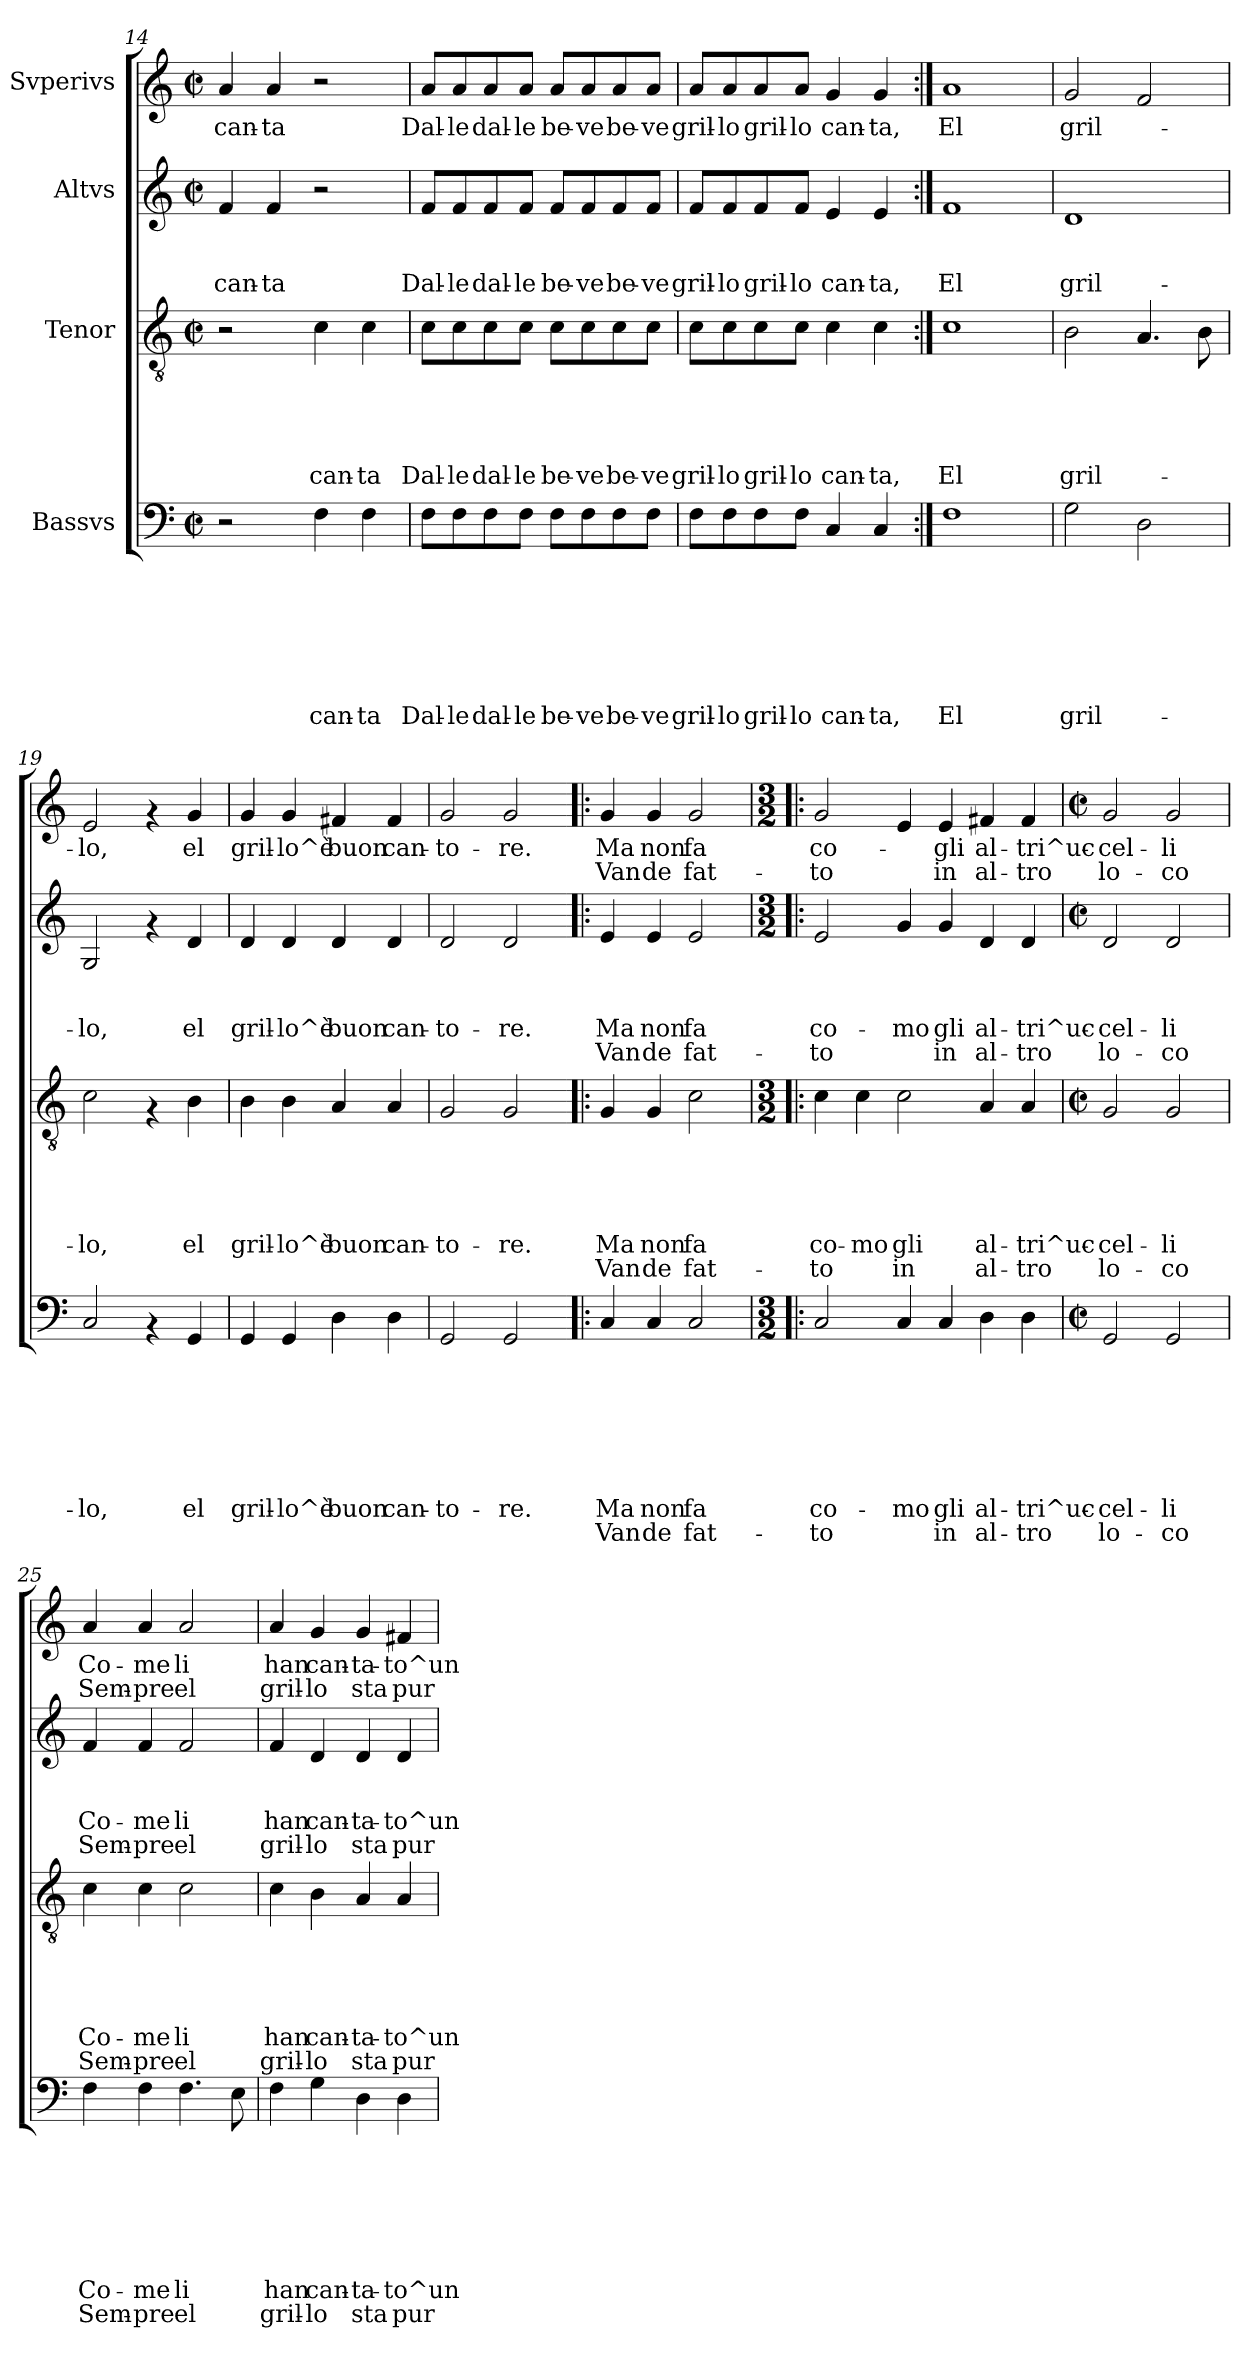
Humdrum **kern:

**kern	**text	**text	**text	**text	**text	**text	**text	**text	**kern	**text	**text	**text	**text	**text	**text	**kern	**text	**text	**text	**text	**kern	**text	**text
*part4	*part4	*part4	*part4	*part4	*part4	*part4	*part4	*part4	*part3	*part3	*part3	*part3	*part3	*part3	*part3	*part2	*part2	*part2	*part2	*part2	*part1	*part1	*part1
*staff4	*staff4	*staff4	*staff4	*staff4	*staff4	*staff4	*staff4	*staff4	*staff3	*staff3	*staff3	*staff3	*staff3	*staff3	*staff3	*staff2	*staff2	*staff2	*staff2	*staff2	*staff1	*staff1	*staff1
*I"Bassvs	*	*	*	*	*	*	*	*	*I"Tenor	*	*	*	*	*	*	*I"Altvs	*	*	*	*	*I"Svperivs	*	*
*clefF4	*	*	*	*	*	*	*	*	*clefGv2	*	*	*	*	*	*	*clefG2	*	*	*	*	*clefG2	*	*
*k[]	*	*	*	*	*	*	*	*	*k[]	*	*	*	*	*	*	*k[]	*	*	*	*	*k[]	*	*
*C:	*	*	*	*	*	*	*	*	*C:	*	*	*	*	*	*	*C:	*	*	*	*	*C:	*	*
*M2/2	*	*	*	*	*	*	*	*	*M2/2	*	*	*	*	*	*	*M2/2	*	*	*	*	*M2/2	*	*
*met(c|)	*	*	*	*	*	*	*	*	*met(c|)	*	*	*	*	*	*	*met(c|)	*	*	*	*	*met(c|)	*	*
=14	=14	=14	=14	=14	=14	=14	=14	=14	=14	=14	=14	=14	=14	=14	=14	=14	=14	=14	=14	=14	=14	=14	=14
!	!	!	!	!	!	!	!	!	!	!	!	!	!	!	!	!	!	!	!LO:LY:b	!	!	!LO:LY:b	!
2r	.	.	.	.	.	.	.	.	2r	.	.	.	.	.	.	4f/	.	.	can-	.	4a/	can-	.
!	!	!	!	!	!	!	!	!	!	!	!	!	!	!	!	!	!	!	!LO:LY:b	!	!	!LO:LY:b	!
.	.	.	.	.	.	.	.	.	.	.	.	.	.	.	.	4f/	.	.	-ta	.	4a/	-ta	.
!	!	!	!	!	!	!	!LO:LY:b	!	!	!	!	!	!	!LO:LY:b	!	!	!	!	!	!	!	!	!
4F\	.	.	.	.	.	.	can-	.	4c\	.	.	.	.	can-	.	2r	.	.	.	.	2r	.	.
!	!	!	!	!	!	!	!LO:LY:b	!	!	!	!	!	!	!LO:LY:b	!	!	!	!	!	!	!	!	!
4F\	.	.	.	.	.	.	-ta	.	4c\	.	.	.	.	-ta	.	.	.	.	.	.	.	.	.
=15	=15	=15	=15	=15	=15	=15	=15	=15	=15	=15	=15	=15	=15	=15	=15	=15	=15	=15	=15	=15	=15	=15	=15
!	!	!	!	!	!	!	!LO:LY:b	!	!	!	!	!	!	!LO:LY:b	!	!	!	!	!LO:LY:b	!	!	!LO:LY:b	!
8F\L	.	.	.	.	.	.	Dal-	.	8c\L	.	.	.	.	Dal-	.	8f/L	.	.	Dal-	.	8a/L	Dal-	.
!	!	!	!	!	!	!	!LO:LY:b	!	!	!	!	!	!	!LO:LY:b	!	!	!	!	!LO:LY:b	!	!	!LO:LY:b	!
8F\	.	.	.	.	.	.	-le	.	8c\	.	.	.	.	-le	.	8f/	.	.	-le	.	8a/	-le	.
!	!	!	!	!	!	!	!LO:LY:b	!	!	!	!	!	!	!LO:LY:b	!	!	!	!	!LO:LY:b	!	!	!LO:LY:b	!
8F\	.	.	.	.	.	.	dal-	.	8c\	.	.	.	.	dal-	.	8f/	.	.	dal-	.	8a/	dal-	.
!	!	!	!	!	!	!	!LO:LY:b	!	!	!	!	!	!	!LO:LY:b	!	!	!	!	!LO:LY:b	!	!	!LO:LY:b	!
8F\J	.	.	.	.	.	.	-le	.	8c\J	.	.	.	.	-le	.	8f/J	.	.	-le	.	8a/J	-le	.
!	!	!	!	!	!	!	!LO:LY:b	!	!	!	!	!	!	!LO:LY:b	!	!	!	!	!LO:LY:b	!	!	!LO:LY:b	!
8F\L	.	.	.	.	.	.	be-	.	8c\L	.	.	.	.	be-	.	8f/L	.	.	be-	.	8a/L	be-	.
!	!	!	!	!	!	!	!LO:LY:b	!	!	!	!	!	!	!LO:LY:b	!	!	!	!	!LO:LY:b	!	!	!LO:LY:b	!
8F\	.	.	.	.	.	.	-ve	.	8c\	.	.	.	.	-ve	.	8f/	.	.	-ve	.	8a/	-ve	.
!	!	!	!	!	!	!	!LO:LY:b	!	!	!	!	!	!	!LO:LY:b	!	!	!	!	!LO:LY:b	!	!	!LO:LY:b	!
8F\	.	.	.	.	.	.	be-	.	8c\	.	.	.	.	be-	.	8f/	.	.	be-	.	8a/	be-	.
!	!	!	!	!	!	!	!LO:LY:b	!	!	!	!	!	!	!LO:LY:b	!	!	!	!	!LO:LY:b	!	!	!LO:LY:b	!
8F\J	.	.	.	.	.	.	-ve	.	8c\J	.	.	.	.	-ve	.	8f/J	.	.	-ve	.	8a/J	-ve	.
=16	=16	=16	=16	=16	=16	=16	=16	=16	=16	=16	=16	=16	=16	=16	=16	=16	=16	=16	=16	=16	=16	=16	=16
!	!	!	!	!	!	!	!LO:LY:b	!	!	!	!	!	!	!LO:LY:b	!	!	!	!	!LO:LY:b	!	!	!LO:LY:b	!
8F\L	.	.	.	.	.	.	gril-	.	8c\L	.	.	.	.	gril-	.	8f/L	.	.	gril-	.	8a/L	gril-	.
!	!	!	!	!	!	!	!LO:LY:b	!	!	!	!	!	!	!LO:LY:b	!	!	!	!	!LO:LY:b	!	!	!LO:LY:b	!
8F\	.	.	.	.	.	.	-lo	.	8c\	.	.	.	.	-lo	.	8f/	.	.	-lo	.	8a/	-lo	.
!	!	!	!	!	!	!	!LO:LY:b	!	!	!	!	!	!	!LO:LY:b	!	!	!	!	!LO:LY:b	!	!	!LO:LY:b	!
8F\	.	.	.	.	.	.	gril-	.	8c\	.	.	.	.	gril-	.	8f/	.	.	gril-	.	8a/	gril-	.
!	!	!	!	!	!	!	!LO:LY:b	!	!	!	!	!	!	!LO:LY:b	!	!	!	!	!LO:LY:b	!	!	!LO:LY:b	!
8F\J	.	.	.	.	.	.	-lo	.	8c\J	.	.	.	.	-lo	.	8f/J	.	.	-lo	.	8a/J	-lo	.
!	!	!	!	!	!	!	!LO:LY:b	!	!	!	!	!	!	!LO:LY:b	!	!	!	!	!LO:LY:b	!	!	!LO:LY:b	!
4C/	.	.	.	.	.	.	can-	.	4c\	.	.	.	.	can-	.	4e/	.	.	can-	.	4g/	can-	.
!	!	!	!	!	!	!	!LO:LY:b	!	!	!	!	!	!	!LO:LY:b	!	!	!	!	!LO:LY:b	!	!	!LO:LY:b	!
4C/	.	.	.	.	.	.	-ta,	.	4c\	.	.	.	.	-ta,	.	4e/	.	.	-ta,	.	4g/	-ta,	.
=17:|!	=17:|!	=17:|!	=17:|!	=17:|!	=17:|!	=17:|!	=17:|!	=17:|!	=17:|!	=17:|!	=17:|!	=17:|!	=17:|!	=17:|!	=17:|!	=17:|!	=17:|!	=17:|!	=17:|!	=17:|!	=17:|!	=17:|!	=17:|!
!	!	!	!	!	!	!	!LO:LY:b	!	!	!	!	!	!	!LO:LY:b	!	!	!	!	!LO:LY:b	!	!	!LO:LY:b	!
1F	.	.	.	.	.	.	El	.	1c	.	.	.	.	El	.	1f	.	.	El	.	1a	El	.
=18	=18	=18	=18	=18	=18	=18	=18	=18	=18	=18	=18	=18	=18	=18	=18	=18	=18	=18	=18	=18	=18	=18	=18
!	!	!	!	!	!	!	!LO:LY:b	!	!	!	!	!	!	!LO:LY:b	!	!	!	!	!LO:LY:b	!	!	!LO:LY:b	!
2G\	.	.	.	.	.	.	gril-	.	2B\	.	.	.	.	gril-	.	1d	.	.	gril-	.	2g/	gril-	.
2D\	.	.	.	.	.	.	.	.	4.A/	.	.	.	.	.	.	.	.	.	.	.	2f/	.	.
.	.	.	.	.	.	.	.	.	8B\	.	.	.	.	.	.	.	.	.	.	.	.	.	.
!!LO:PB:g=z
=19	=19	=19	=19	=19	=19	=19	=19	=19	=19	=19	=19	=19	=19	=19	=19	=19	=19	=19	=19	=19	=19	=19	=19
!	!	!	!	!	!	!	!LO:LY:b	!	!	!	!	!	!	!LO:LY:b	!	!	!	!	!LO:LY:b	!	!	!LO:LY:b	!
2C/	.	.	.	.	.	.	-lo,	.	2c\	.	.	.	.	-lo,	.	2G/	.	.	-lo,	.	2e/	-lo,	.
4rAA	.	.	.	.	.	.	.	.	4rF	.	.	.	.	.	.	4rf	.	.	.	.	4rf	.	.
!	!	!	!	!	!	!	!LO:LY:b	!	!	!	!	!	!	!LO:LY:b	!	!	!	!	!LO:LY:b	!	!	!LO:LY:b	!
4GG/	.	.	.	.	.	.	el	.	4B\	.	.	.	.	el	.	4d/	.	.	el	.	4g/	el	.
=20	=20	=20	=20	=20	=20	=20	=20	=20	=20	=20	=20	=20	=20	=20	=20	=20	=20	=20	=20	=20	=20	=20	=20
!	!	!	!	!	!	!	!LO:LY:b	!	!	!	!	!	!	!LO:LY:b	!	!	!	!	!LO:LY:b	!	!	!LO:LY:b	!
4GG/	.	.	.	.	.	.	gril-	.	4B\	.	.	.	.	gril-	.	4d/	.	.	gril-	.	4g/	gril-	.
!	!	!	!	!	!	!	!LO:LY:b	!	!	!	!	!	!	!LO:LY:b	!	!	!	!	!LO:LY:b	!	!	!LO:LY:b	!
4GG/	.	.	.	.	.	.	-lo^è	.	4B\	.	.	.	.	-lo^è	.	4d/	.	.	-lo^è	.	4g/	-lo^è	.
!	!	!	!	!	!	!	!LO:LY:b	!	!	!	!	!	!	!LO:LY:b	!	!	!	!	!LO:LY:b	!	!	!LO:LY:b	!
4D\	.	.	.	.	.	.	buon	.	4A/	.	.	.	.	buon	.	4d/	.	.	buon	.	4f#X/	buon	.
!	!	!	!	!	!	!	!LO:LY:b	!	!	!	!	!	!	!LO:LY:b	!	!	!	!	!LO:LY:b	!	!	!LO:LY:b	!
4D\	.	.	.	.	.	.	can-	.	4A/	.	.	.	.	can-	.	4d/	.	.	can-	.	4f#/	can-	.
=21	=21	=21	=21	=21	=21	=21	=21	=21	=21	=21	=21	=21	=21	=21	=21	=21	=21	=21	=21	=21	=21	=21	=21
!	!	!	!	!	!	!	!LO:LY:b	!	!	!	!	!	!	!LO:LY:b	!	!	!	!	!LO:LY:b	!	!	!LO:LY:b	!
2GG/	.	.	.	.	.	.	-to-	.	2G/	.	.	.	.	-to-	.	2d/	.	.	-to-	.	2g/	-to-	.
!	!	!	!	!	!	!	!LO:LY:b	!	!	!	!	!	!	!LO:LY:b	!	!	!	!	!LO:LY:b	!	!	!LO:LY:b	!
2GG/	.	.	.	.	.	.	-re.	.	2G/	.	.	.	.	-re.	.	2d/	.	.	-re.	.	2g/	-re.	.
=22!:	=22!:	=22!:	=22!:	=22!:	=22!:	=22!:	=22!:	=22!:	=22!:	=22!:	=22!:	=22!:	=22!:	=22!:	=22!:	=22!:	=22!:	=22!:	=22!:	=22!:	=22!:	=22!:	=22!:
!	!	!	!	!	!	!	!LO:LY:b	!LO:LY:b	!	!	!	!	!	!LO:LY:b	!LO:LY:b	!	!	!	!LO:LY:b	!LO:LY:b	!	!LO:LY:b	!LO:LY:b
4C/	.	.	.	.	.	.	Ma	Van	4G/	.	.	.	.	Ma	Van	4e/	.	.	Ma	Van	4g/	Ma	Van
!	!	!	!	!	!	!	!LO:LY:b	!LO:LY:b	!	!	!	!	!	!LO:LY:b	!LO:LY:b	!	!	!	!LO:LY:b	!LO:LY:b	!	!LO:LY:b	!LO:LY:b
4C/	.	.	.	.	.	.	non	de	4G/	.	.	.	.	non	de	4e/	.	.	non	de	4g/	non	de
!	!	!	!	!	!	!	!LO:LY:b	!LO:LY:b	!	!	!	!	!	!LO:LY:b	!LO:LY:b	!	!	!	!LO:LY:b	!LO:LY:b	!	!LO:LY:b	!LO:LY:b
2C/	.	.	.	.	.	.	fa	fat-	2c\	.	.	.	.	fa	fat-	2e/	.	.	fa	fat-	2g/	fa	fat-
=23	=23	=23	=23	=23	=23	=23	=23	=23	=23	=23	=23	=23	=23	=23	=23	=23	=23	=23	=23	=23	=23	=23	=23
*M3/2	*	*	*	*	*	*	*	*	*M3/2	*	*	*	*	*	*	*M3/2	*	*	*	*	*M3/2	*	*
!	!	!	!	!	!	!	!LO:LY:b	!LO:LY:b	!	!	!	!	!	!LO:LY:b	!LO:LY:b	!	!	!	!LO:LY:b	!LO:LY:b	!	!LO:LY:b	!LO:LY:b
2C/	.	.	.	.	.	.	co-	-to	4c\	.	.	.	.	co-	-to	2e/	.	.	co-	-to	2g/	co-	-to
!	!	!	!	!	!	!	!	!	!	!	!	!	!	!LO:LY:b	!	!	!	!	!	!	!	!	!
.	.	.	.	.	.	.	.	.	4c\	.	.	.	.	-mo	.	.	.	.	.	.	.	.	.
!	!	!	!	!	!	!	!LO:LY:b	!	!	!	!	!	!	!LO:LY:b	!LO:LY:b	!	!	!	!LO:LY:b	!	!	!	!
4C/	.	.	.	.	.	.	-mo	.	2c\	.	.	.	.	gli	in	4g/	.	.	-mo	.	4e/	.	.
!	!	!	!	!	!	!	!LO:LY:b	!LO:LY:b	!	!	!	!	!	!	!	!	!	!	!LO:LY:b	!LO:LY:b	!	!LO:LY:b	!LO:LY:b
4C/	.	.	.	.	.	.	gli	in	.	.	.	.	.	.	.	4g/	.	.	gli	in	4e/	gli	in
!	!	!	!	!	!	!	!LO:LY:b	!LO:LY:b	!	!	!	!	!	!LO:LY:b	!LO:LY:b	!	!	!	!LO:LY:b	!LO:LY:b	!	!LO:LY:b	!LO:LY:b
4D\	.	.	.	.	.	.	al-	al-	4A/	.	.	.	.	al-	al-	4d/	.	.	al-	al-	4f#X/	al-	al-
!	!	!	!	!	!	!	!LO:LY:b	!LO:LY:b	!	!	!	!	!	!LO:LY:b	!LO:LY:b	!	!	!	!LO:LY:b	!LO:LY:b	!	!LO:LY:b	!LO:LY:b
4D\	.	.	.	.	.	.	-tri^uc-	-tro	4A/	.	.	.	.	-tri^uc-	-tro	4d/	.	.	-tri^uc-	-tro	4f#/	-tri^uc-	-tro
=24	=24	=24	=24	=24	=24	=24	=24	=24	=24	=24	=24	=24	=24	=24	=24	=24	=24	=24	=24	=24	=24	=24	=24
*M2/2	*	*	*	*	*	*	*	*	*M2/2	*	*	*	*	*	*	*M2/2	*	*	*	*	*M2/2	*	*
*met(c|)	*	*	*	*	*	*	*	*	*met(c|)	*	*	*	*	*	*	*met(c|)	*	*	*	*	*met(c|)	*	*
!	!	!	!	!	!	!	!LO:LY:b	!LO:LY:b	!	!	!	!	!	!LO:LY:b	!LO:LY:b	!	!	!	!LO:LY:b	!LO:LY:b	!	!LO:LY:b	!LO:LY:b
2GG/	.	.	.	.	.	.	-cel-	lo-	2G/	.	.	.	.	-cel-	lo-	2d/	.	.	-cel-	lo-	2g/	-cel-	lo-
!	!	!	!	!	!	!	!LO:LY:b	!LO:LY:b	!	!	!	!	!	!LO:LY:b	!LO:LY:b	!	!	!	!LO:LY:b	!LO:LY:b	!	!LO:LY:b	!LO:LY:b
2GG/	.	.	.	.	.	.	-li	-co	2G/	.	.	.	.	-li	-co	2d/	.	.	-li	-co	2g/	-li	-co
!!LO:LB:g=z
=25	=25	=25	=25	=25	=25	=25	=25	=25	=25	=25	=25	=25	=25	=25	=25	=25	=25	=25	=25	=25	=25	=25	=25
!	!	!	!	!	!	!	!LO:LY:b	!LO:LY:b	!	!	!	!	!	!LO:LY:b	!LO:LY:b	!	!	!	!LO:LY:b	!LO:LY:b	!	!LO:LY:b	!LO:LY:b
4F\	.	.	.	.	.	.	Co-	Sem-	4c\	.	.	.	.	Co-	Sem-	4f/	.	.	Co-	Sem-	4a/	Co-	Sem-
!	!	!	!	!	!	!	!LO:LY:b	!LO:LY:b	!	!	!	!	!	!LO:LY:b	!LO:LY:b	!	!	!	!LO:LY:b	!LO:LY:b	!	!LO:LY:b	!LO:LY:b
4F\	.	.	.	.	.	.	-me	-pre	4c\	.	.	.	.	-me	-pre	4f/	.	.	-me	-pre	4a/	-me	-pre
!	!	!	!	!	!	!	!LO:LY:b	!LO:LY:b	!	!	!	!	!	!LO:LY:b	!LO:LY:b	!	!	!	!LO:LY:b	!LO:LY:b	!	!LO:LY:b	!LO:LY:b
4.F\	.	.	.	.	.	.	li	el	2c\	.	.	.	.	li	el	2f/	.	.	li	el	2a/	li	el
8E\	.	.	.	.	.	.	.	.	.	.	.	.	.	.	.	.	.	.	.	.	.	.	.
=26	=26	=26	=26	=26	=26	=26	=26	=26	=26	=26	=26	=26	=26	=26	=26	=26	=26	=26	=26	=26	=26	=26	=26
!	!	!	!	!	!	!	!LO:LY:b	!LO:LY:b	!	!	!	!	!	!LO:LY:b	!LO:LY:b	!	!	!	!LO:LY:b	!LO:LY:b	!	!LO:LY:b	!LO:LY:b
4F\	.	.	.	.	.	.	han	gril-	4c\	.	.	.	.	han	gril-	4f/	.	.	han	gril-	4a/	han	gril-
!	!	!	!	!	!	!	!LO:LY:b	!LO:LY:b	!	!	!	!	!	!LO:LY:b	!LO:LY:b	!	!	!	!LO:LY:b	!LO:LY:b	!	!LO:LY:b	!LO:LY:b
4G\	.	.	.	.	.	.	can-	-lo	4B\	.	.	.	.	can-	-lo	4d/	.	.	can-	-lo	4g/	can-	-lo
!	!	!	!	!	!	!	!LO:LY:b	!LO:LY:b	!	!	!	!	!	!LO:LY:b	!LO:LY:b	!	!	!	!LO:LY:b	!LO:LY:b	!	!LO:LY:b	!LO:LY:b
4D\	.	.	.	.	.	.	-ta-	sta	4A/	.	.	.	.	-ta-	sta	4d/	.	.	-ta-	sta	4g/	-ta-	sta
!	!	!	!	!	!	!	!LO:LY:b	!LO:LY:b	!	!	!	!	!	!LO:LY:b	!LO:LY:b	!	!	!	!LO:LY:b	!LO:LY:b	!	!LO:LY:b	!LO:LY:b
4D\	.	.	.	.	.	.	-to^un	pur	4A/	.	.	.	.	-to^un	pur	4d/	.	.	-to^un	pur	4f#X/	-to^un	pur
=	=	=	=	=	=	=	=	=	=	=	=	=	=	=	=	=	=	=	=	=	=	=	=
*-	*-	*-	*-	*-	*-	*-	*-	*-	*-	*-	*-	*-	*-	*-	*-	*-	*-	*-	*-	*-	*-	*-	*-
